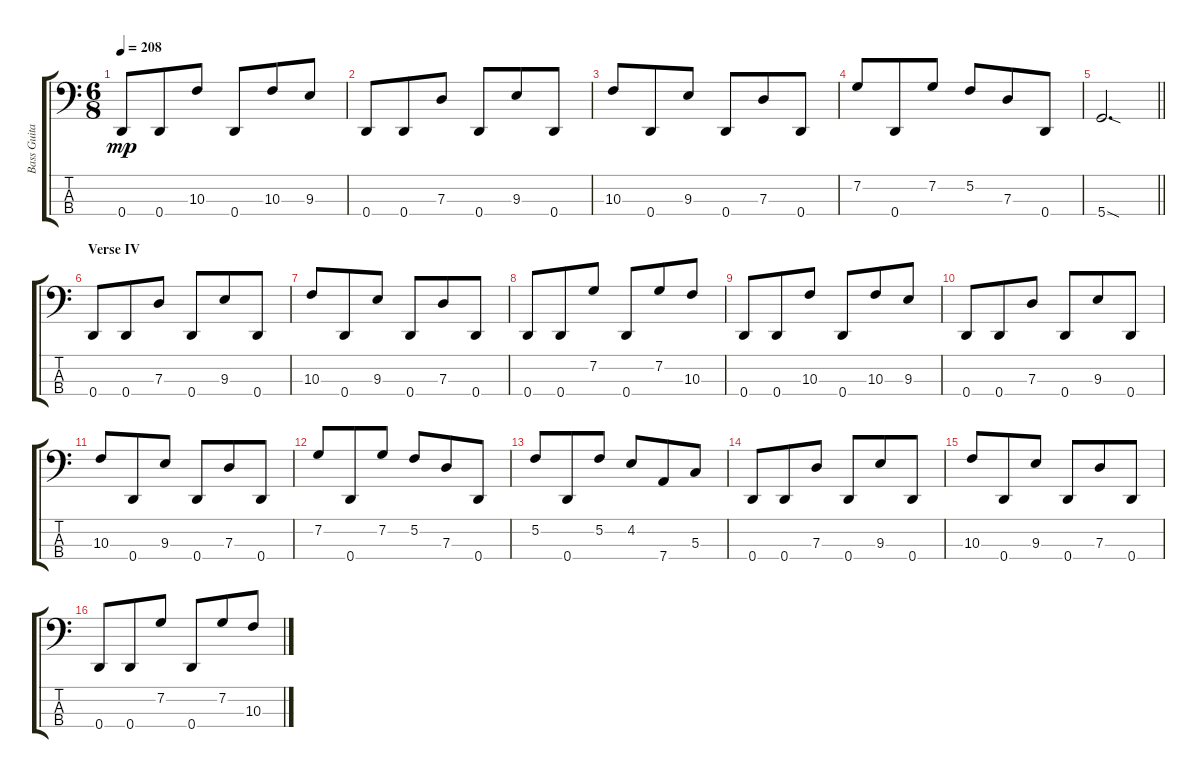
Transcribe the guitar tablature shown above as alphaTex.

\track ("Bass Guitar" "Bass Guita") {instrument electricbassfinger}
\staff {score tabs}
\tuning (F2 C2 G1 D1) {hide}
\ts (6 8)
\tempo 208
\clef f4
\ks c
0.4.8{dy mp} 0.4.8 10.3.8 0.4.8 10.3.8 9.3.8 |
0.4.8 0.4.8 7.3.8 0.4.8 9.3.8 0.4.8 |
10.3.8 0.4.8 9.3.8 0.4.8 7.3.8 0.4.8 |
7.2.8 0.4.8 7.2.8 5.2.8 7.3.8 0.4.8 |
\barLineRight lightlight
5.4{sod}.2{d} |
\section ("" "Verse IV")
0.4.8 0.4.8 7.3.8 0.4.8 9.3.8 0.4.8 |
10.3.8 0.4.8 9.3.8 0.4.8 7.3.8 0.4.8 |
0.4.8 0.4.8 7.2.8 0.4.8 7.2.8 10.3.8 |
0.4.8 0.4.8 10.3.8 0.4.8 10.3.8 9.3.8 |
0.4.8 0.4.8 7.3.8 0.4.8 9.3.8 0.4.8 |
10.3.8 0.4.8 9.3.8 0.4.8 7.3.8 0.4.8 |
7.2.8 0.4.8 7.2.8 5.2.8 7.3.8 0.4.8 |
5.2.8 0.4.8 5.2.8 4.2.8 7.4.8 5.3.8 |
0.4.8 0.4.8 7.3.8 0.4.8 9.3.8 0.4.8 |
10.3.8 0.4.8 9.3.8 0.4.8 7.3.8 0.4.8 |
0.4.8 0.4.8 7.2.8 0.4.8 7.2.8 10.3.8
